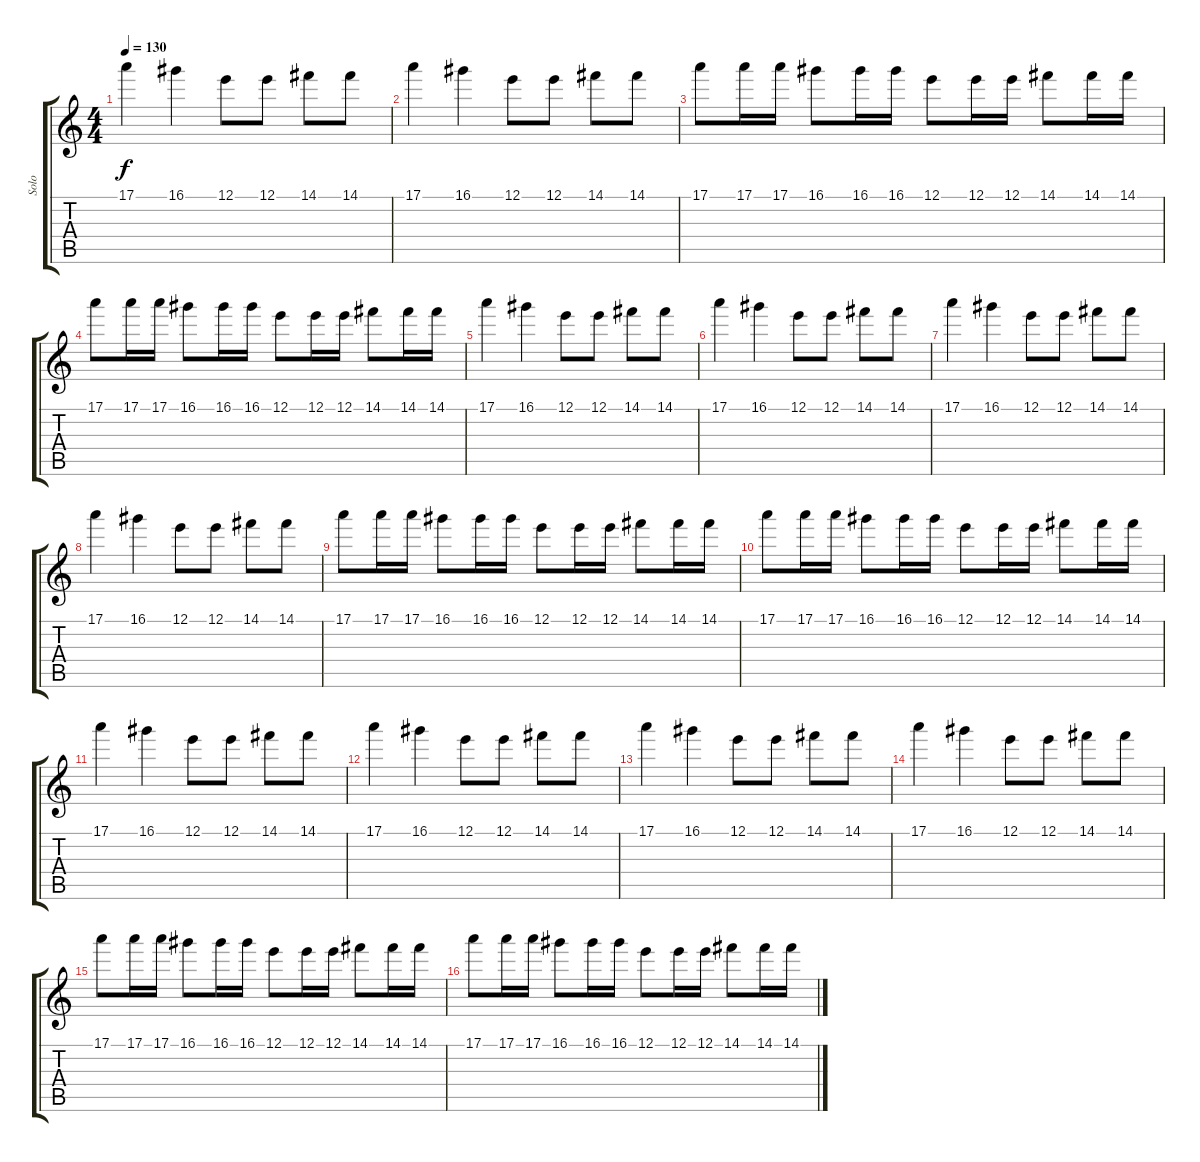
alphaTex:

\track ("Solo" "Solo") {instrument electricguitarjazz}
\staff {score tabs}
\tuning (E4 B3 G3 D3 A2 E2) {hide}
\ts (4 4)
\tempo 130
\clef g2
\ks c
17.1.4{dy f} 16.1.4 12.1.8 12.1.8 14.1.8 14.1.8 |
17.1.4 16.1.4 12.1.8 12.1.8 14.1.8 14.1.8 |
17.1.8 17.1.16 17.1.16 16.1.8 16.1.16 16.1.16 12.1.8 12.1.16 12.1.16 14.1.8 14.1.16 14.1.16 |
17.1.8 17.1.16 17.1.16 16.1.8 16.1.16 16.1.16 12.1.8 12.1.16 12.1.16 14.1.8 14.1.16 14.1.16 |
17.1.4 16.1.4 12.1.8 12.1.8 14.1.8 14.1.8 |
17.1.4 16.1.4 12.1.8 12.1.8 14.1.8 14.1.8 |
17.1.4 16.1.4 12.1.8 12.1.8 14.1.8 14.1.8 |
17.1.4 16.1.4 12.1.8 12.1.8 14.1.8 14.1.8 |
17.1.8 17.1.16 17.1.16 16.1.8 16.1.16 16.1.16 12.1.8 12.1.16 12.1.16 14.1.8 14.1.16 14.1.16 |
17.1.8 17.1.16 17.1.16 16.1.8 16.1.16 16.1.16 12.1.8 12.1.16 12.1.16 14.1.8 14.1.16 14.1.16 |
17.1.4 16.1.4 12.1.8 12.1.8 14.1.8 14.1.8 |
17.1.4 16.1.4 12.1.8 12.1.8 14.1.8 14.1.8 |
17.1.4 16.1.4 12.1.8 12.1.8 14.1.8 14.1.8 |
17.1.4 16.1.4 12.1.8 12.1.8 14.1.8 14.1.8 |
17.1.8 17.1.16 17.1.16 16.1.8 16.1.16 16.1.16 12.1.8 12.1.16 12.1.16 14.1.8 14.1.16 14.1.16 |
17.1.8 17.1.16 17.1.16 16.1.8 16.1.16 16.1.16 12.1.8 12.1.16 12.1.16 14.1.8 14.1.16 14.1.16
